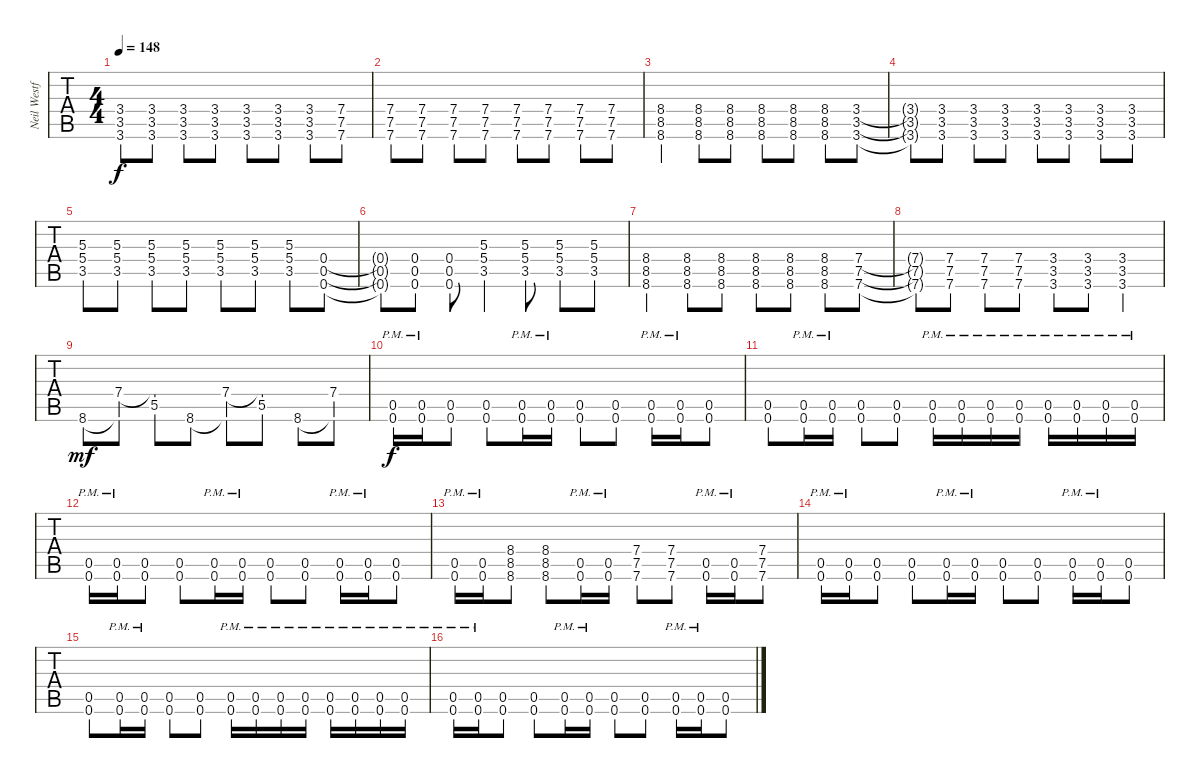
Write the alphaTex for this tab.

\track ("Neil Westfall" "Neil Westf") {instrument distortionguitar}
\staff {tabs}
\tuning (Db4 Ab3 E3 B2 Gb2 B1) {hide}
\ts (4 4)
\tempo 148
\clef g2
\ks c
(3.4 3.5 3.6).8{dy f} (3.4 3.5 3.6).8 (3.4 3.5 3.6).8 (3.4 3.5 3.6).8 (3.4 3.5 3.6).8 (3.4 3.5 3.6).8 (3.4 3.5 3.6).8 (7.4 7.5 7.6).8 |
(7.4 7.5 7.6).8 (7.4 7.5 7.6).8 (7.4 7.5 7.6).8 (7.4 7.5 7.6).8 (7.4 7.5 7.6).8 (7.4 7.5 7.6).8 (7.4 7.5 7.6).8 (7.4 7.5 7.6).8 |
(8.4 8.5 8.6).4 (8.4 8.5 8.6).8 (8.4 8.5 8.6).8 (8.4 8.5 8.6).8 (8.4 8.5 8.6).8 (8.4 8.5 8.6).8 (3.4 3.5 3.6).8 |
(3.4{t} 3.5{t} 3.6{t}).8 (3.4 3.5 3.6).8 (3.4 3.5 3.6).8 (3.4 3.5 3.6).8 (3.4 3.5 3.6).8 (3.4 3.5 3.6).8 (3.4 3.5 3.6).8 (3.4 3.5 3.6).8 |
(5.3 5.4 3.5).8 (5.3 5.4 3.5).8 (5.3 5.4 3.5).8 (5.3 5.4 3.5).8 (5.3 5.4 3.5).8 (5.3 5.4 3.5).8 (5.3 5.4 3.5).8 (0.4 0.5 0.6).8 |
(0.4{t} 0.5{t} 0.6{t}).8 (0.4 0.5 0.6).8 (0.4 0.5 0.6).8 (5.3 5.4 3.5).4 (5.3 5.4 3.5).8 (5.3 5.4 3.5).8 (5.3 5.4 3.5).8 |
(8.4 8.5 8.6).4 (8.4 8.5 8.6).8 (8.4 8.5 8.6).8 (8.4 8.5 8.6).8 (8.4 8.5 8.6).8 (8.4 8.5 8.6).8 (7.4 7.5 7.6).8 |
(7.4{t} 7.5{t} 7.6{t}).8 (7.4 7.5 7.6).8 (7.4 7.5 7.6).8 (7.4 7.5 7.6).8 (3.4 3.5 3.6).8 (3.4 3.5 3.6).8 (3.4 3.5 3.6).4 |
8.6.8{dy mf} (7.4 8.6{t}).8 (7.4{t} 5.5).8 8.6.8 (7.4 8.6{t}).8 (7.4{t} 5.5).8 8.6.8 (7.4 8.6{t}).8 |
(0.5{pm} 0.6{pm}).16{dy f} (0.5{pm} 0.6{pm}).16 (0.5 0.6).8 (0.5 0.6).8 (0.5{pm} 0.6{pm}).16 (0.5{pm} 0.6{pm}).16 (0.5 0.6).8 (0.5 0.6).8 (0.5{pm} 0.6{pm}).16 (0.5{pm} 0.6{pm}).16 (0.5 0.6).8 |
(0.5 0.6).8 (0.5{pm} 0.6{pm}).16 (0.5{pm} 0.6{pm}).16 (0.5 0.6).8 (0.5 0.6).8 (0.5{pm} 0.6{pm}).16 (0.5{pm} 0.6{pm}).16 (0.5{pm} 0.6{pm}).16 (0.5{pm} 0.6{pm}).16 (0.5{pm} 0.6{pm}).16 (0.5{pm} 0.6{pm}).16 (0.5{pm} 0.6{pm}).16 (0.5{pm} 0.6{pm}).16 |
(0.5{pm} 0.6{pm}).16 (0.5{pm} 0.6{pm}).16 (0.5 0.6).8 (0.5 0.6).8 (0.5{pm} 0.6{pm}).16 (0.5{pm} 0.6{pm}).16 (0.5 0.6).8 (0.5 0.6).8 (0.5{pm} 0.6{pm}).16 (0.5{pm} 0.6{pm}).16 (0.5 0.6).8 |
(0.5{pm} 0.6{pm}).16 (0.5{pm} 0.6{pm}).16 (8.4 8.5 8.6).8 (8.4 8.5 8.6).8 (0.5{pm} 0.6{pm}).16 (0.5{pm} 0.6{pm}).16 (7.4 7.5 7.6).8 (7.4 7.5 7.6).8 (0.5{pm} 0.6{pm}).16 (0.5{pm} 0.6{pm}).16 (7.4 7.5 7.6).8 |
(0.5{pm} 0.6{pm}).16 (0.5{pm} 0.6{pm}).16 (0.5 0.6).8 (0.5 0.6).8 (0.5{pm} 0.6{pm}).16 (0.5{pm} 0.6{pm}).16 (0.5 0.6).8 (0.5 0.6).8 (0.5{pm} 0.6{pm}).16 (0.5{pm} 0.6{pm}).16 (0.5 0.6).8 |
(0.5 0.6).8 (0.5{pm} 0.6{pm}).16 (0.5{pm} 0.6{pm}).16 (0.5 0.6).8 (0.5 0.6).8 (0.5{pm} 0.6{pm}).16 (0.5{pm} 0.6{pm}).16 (0.5{pm} 0.6{pm}).16 (0.5{pm} 0.6{pm}).16 (0.5{pm} 0.6{pm}).16 (0.5{pm} 0.6{pm}).16 (0.5{pm} 0.6{pm}).16 (0.5{pm} 0.6{pm}).16 |
(0.5{pm} 0.6{pm}).16 (0.5{pm} 0.6{pm}).16 (0.5 0.6).8 (0.5 0.6).8 (0.5{pm} 0.6{pm}).16 (0.5{pm} 0.6{pm}).16 (0.5 0.6).8 (0.5 0.6).8 (0.5{pm} 0.6{pm}).16 (0.5{pm} 0.6{pm}).16 (0.5 0.6).8
